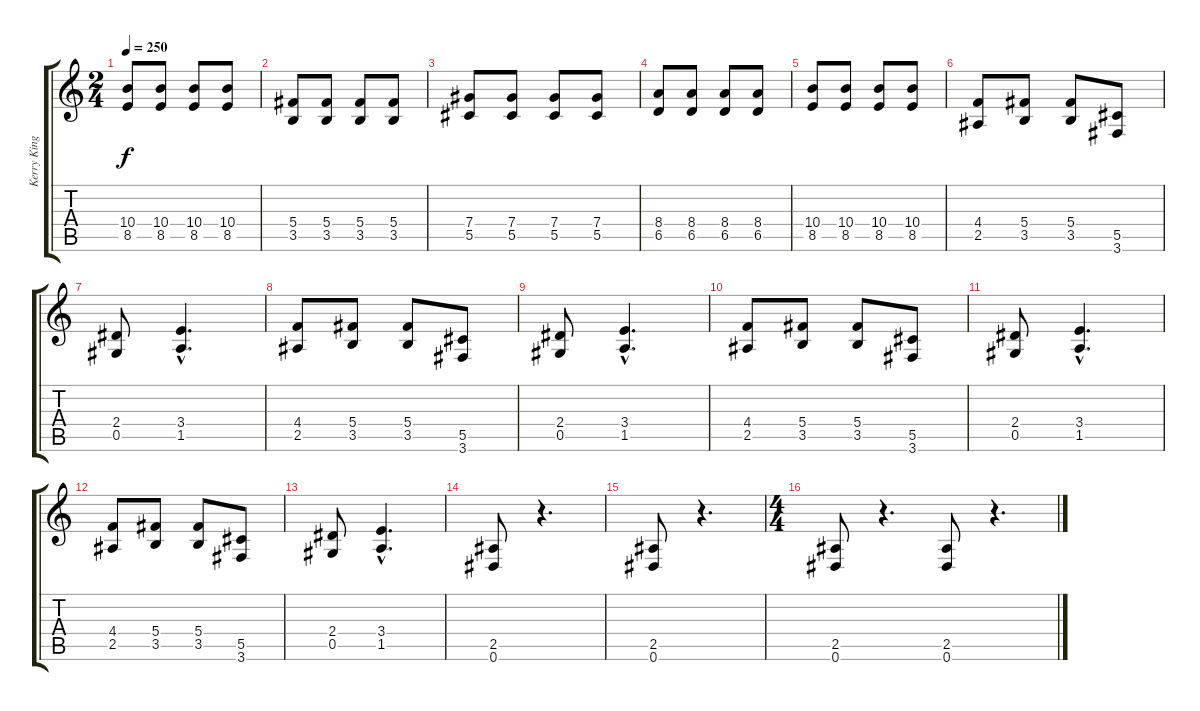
\track ("Kerry King" "Kerry King") {instrument distortionguitar}
\staff {score tabs}
\tuning (Eb4 Bb3 Gb3 Db3 Ab2 Eb2) {hide}
\ts (2 4)
\tempo 250
\clef g2
\ks c
(10.4 8.5).8{dy f} (10.4 8.5).8 (10.4 8.5).8 (10.4 8.5).8 |
(5.4 3.5).8 (5.4 3.5).8 (5.4 3.5).8 (5.4 3.5).8 |
(7.4 5.5).8 (7.4 5.5).8 (7.4 5.5).8 (7.4 5.5).8 |
(8.4 6.5).8 (8.4 6.5).8 (8.4 6.5).8 (8.4 6.5).8 |
(10.4 8.5).8 (10.4 8.5).8 (10.4 8.5).8 (10.4 8.5).8 |
(4.4 2.5).8 (5.4 3.5).8 (5.4 3.5).8 (5.5 3.6).8 |
(2.4 0.5).8 (3.4{hac} 1.5{hac}).4{d} |
(4.4 2.5).8 (5.4 3.5).8 (5.4 3.5).8 (5.5 3.6).8 |
(2.4 0.5).8 (3.4{hac} 1.5{hac}).4{d} |
(4.4 2.5).8 (5.4 3.5).8 (5.4 3.5).8 (5.5 3.6).8 |
(2.4 0.5).8 (3.4{hac} 1.5{hac}).4{d} |
(4.4 2.5).8 (5.4 3.5).8 (5.4 3.5).8 (5.5 3.6).8 |
(2.4 0.5).8 (3.4{hac} 1.5{hac}).4{d} |
(2.5 0.6).8 r.4{d} |
(2.5 0.6).8 r.4{d} |
\ts (4 4)
(2.5 0.6).8 r.4{d} (2.5 0.6).8 r.4{d}
